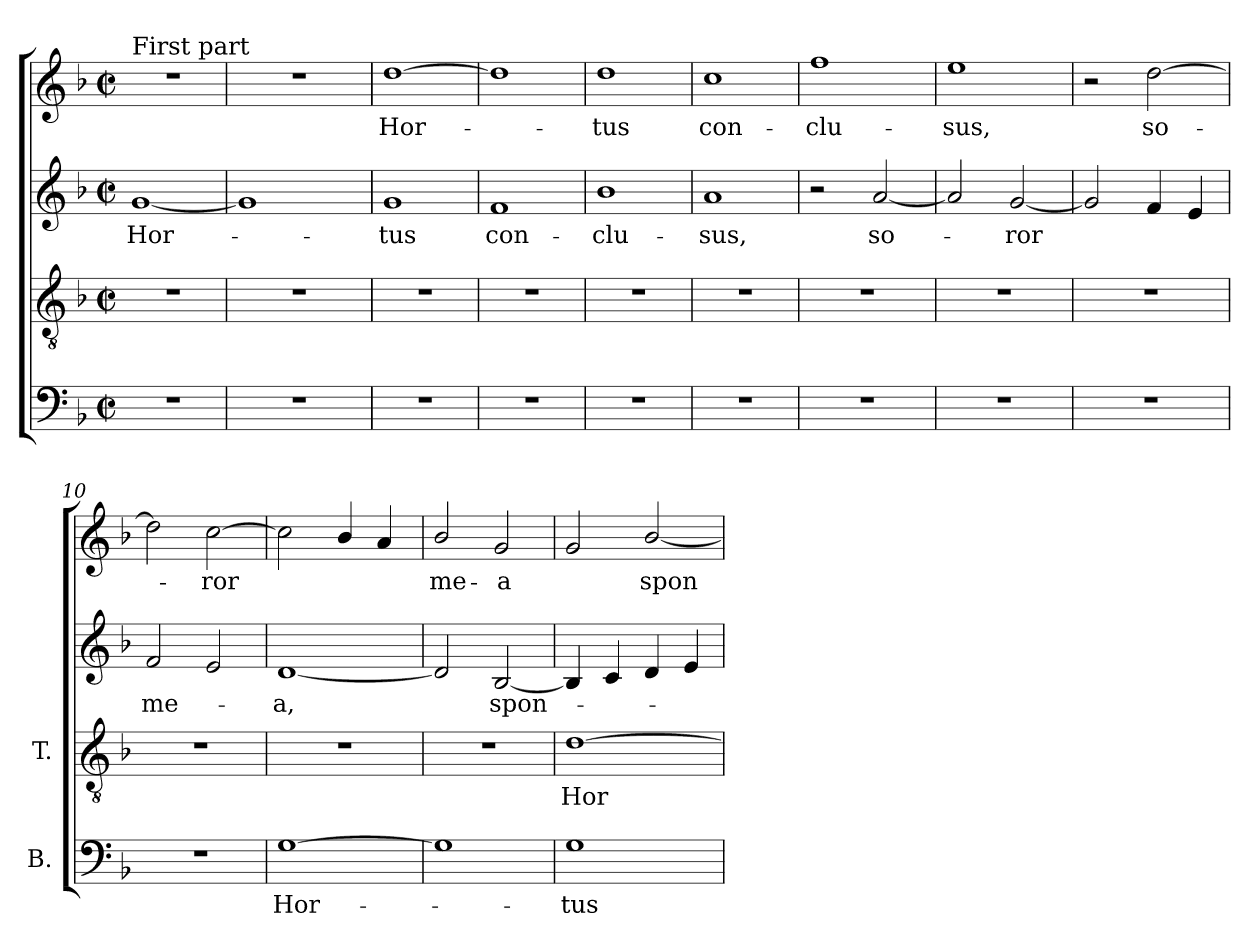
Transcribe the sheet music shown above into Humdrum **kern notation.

**kern	**text	**kern	**text	**kern	**text	**kern	**text
*part4	*part4	*part3	*part3	*part2	*part2	*part1	*part1
*staff4	*staff4	*staff3	*staff3	*staff2	*staff2	*staff1	*staff1
*I""Bajo"	*	*I""Contralto"	*	*I""Tenor"	*	*I""Tiple"	*
*I'B.	*	*I'T.	*	*	*	*	*
!!LO:PB:g=z
*clefF4	*	*clefGv2	*	*clefG2	*	*clefG2	*
*	*	*ITrd7c12	*	*	*	*	*
*k[b-]	*	*k[b-]	*	*k[b-]	*	*k[b-]	*
*F:	*	*F:	*	*F:	*	*F:	*
*M2/2	*	*M2/2	*	*M2/2	*	*M2/2	*
*met(c|)	*	*met(c|)	*	*met(c|)	*	*met(c|)	*
=1	=1	=1	=1	=1	=1	=1	=1
!	!	!	!	!	!	!LO:TX:a:t=First part	!
!	!	!	!	!	!LO:LY:b:color=#000000	!	!
1r	.	1r	.	[1gi	Hor-	1r	.
=2	=2	=2	=2	=2	=2	=2	=2
1r	.	1r	.	1gi]	.	1r	.
=3	=3	=3	=3	=3	=3	=3	=3
!	!	!	!	!	!LO:LY:b:color=#000000	!	!
!	!	!	!	!	!	!	!LO:LY:b:color=#000000
1r	.	1r	.	1gi	-tus	[1ddi	Hor-
=4	=4	=4	=4	=4	=4	=4	=4
!	!	!	!	!	!LO:LY:b:color=#000000	!	!
1r	.	1r	.	1fi	con-	1ddi]	.
=5	=5	=5	=5	=5	=5	=5	=5
!	!	!	!	!	!LO:LY:b:color=#000000	!	!
!	!	!	!	!	!	!	!LO:LY:b:color=#000000
1r	.	1r	.	1b-i	-clu-	1ddi	-tus
=6	=6	=6	=6	=6	=6	=6	=6
!	!	!	!	!	!LO:LY:b:color=#000000	!	!
!	!	!	!	!	!	!	!LO:LY:b:color=#000000
1r	.	1r	.	1ai	-sus,	1cci	con-
=7	=7	=7	=7	=7	=7	=7	=7
!	!	!	!	!	!	!	!LO:LY:b:color=#000000
1r	.	1r	.	2r	.	1ffi	-clu-
!	!	!	!	!	!LO:LY:b:color=#000000	!	!
.	.	.	.	[2ai/	so-	.	.
=8	=8	=8	=8	=8	=8	=8	=8
!	!	!	!	!	!	!	!LO:LY:b:color=#000000
1r	.	1r	.	2ai/]	.	1eei	-sus,
!	!	!	!	!	!LO:LY:b:color=#000000	!	!
.	.	.	.	[2gi/	-ror	.	.
=9	=9	=9	=9	=9	=9	=9	=9
1r	.	1r	.	2gi/]	.	2r	.
!	!	!	!	!	!	!	!LO:LY:b:color=#000000
.	.	.	.	4fi/	.	[2ddi\	so-
.	.	.	.	4ei/	.	.	.
=10	=10	=10	=10	=10	=10	=10	=10
!	!	!	!	!	!LO:LY:b:color=#000000	!	!
1r	.	1r	.	2fi/	me-	2ddi\]	.
!	!	!	!	!	!	!	!LO:LY:b:color=#000000
.	.	.	.	2ei/	.	[2cci\	-ror
!!LO:LB:g=z
=11	=11	=11	=11	=11	=11	=11	=11
!	!LO:LY:b:color=#000000	!	!	!	!	!	!
!	!	!	!	!	!LO:LY:b:color=#000000	!	!
[1Gi	Hor-	1r	.	[1di	-a,	2cci\]	.
.	.	.	.	.	.	4b-i/	.
.	.	.	.	.	.	4ai/	.
=12	=12	=12	=12	=12	=12	=12	=12
!	!	!	!	!	!	!	!LO:LY:b:color=#000000
1Gi]	.	1r	.	2di/]	.	2b-i/	me-
!	!	!	!	!	!LO:LY:b:color=#000000	!	!
!	!	!	!	!	!	!	!LO:LY:b:color=#000000
.	.	.	.	[2B-i/	spon-	2gi/	-a
=13	=13	=13	=13	=13	=13	=13	=13
!	!LO:LY:b:color=#000000	!	!	!	!	!	!
!	!	!	!LO:LY:b:color=#000000	!	!	!	!
1Gi	-tus	[1Di	Hor-	4B-i/]	.	2gi/	.
.	.	.	.	4ci/	.	.	.
!	!	!	!	!	!	!	!LO:LY:b:color=#000000
.	.	.	.	4di/	.	[2b-i/	spon-
.	.	.	.	4ei/	.	.	.
=	=	=	=	=	=	=	=
*-	*-	*-	*-	*-	*-	*-	*-
